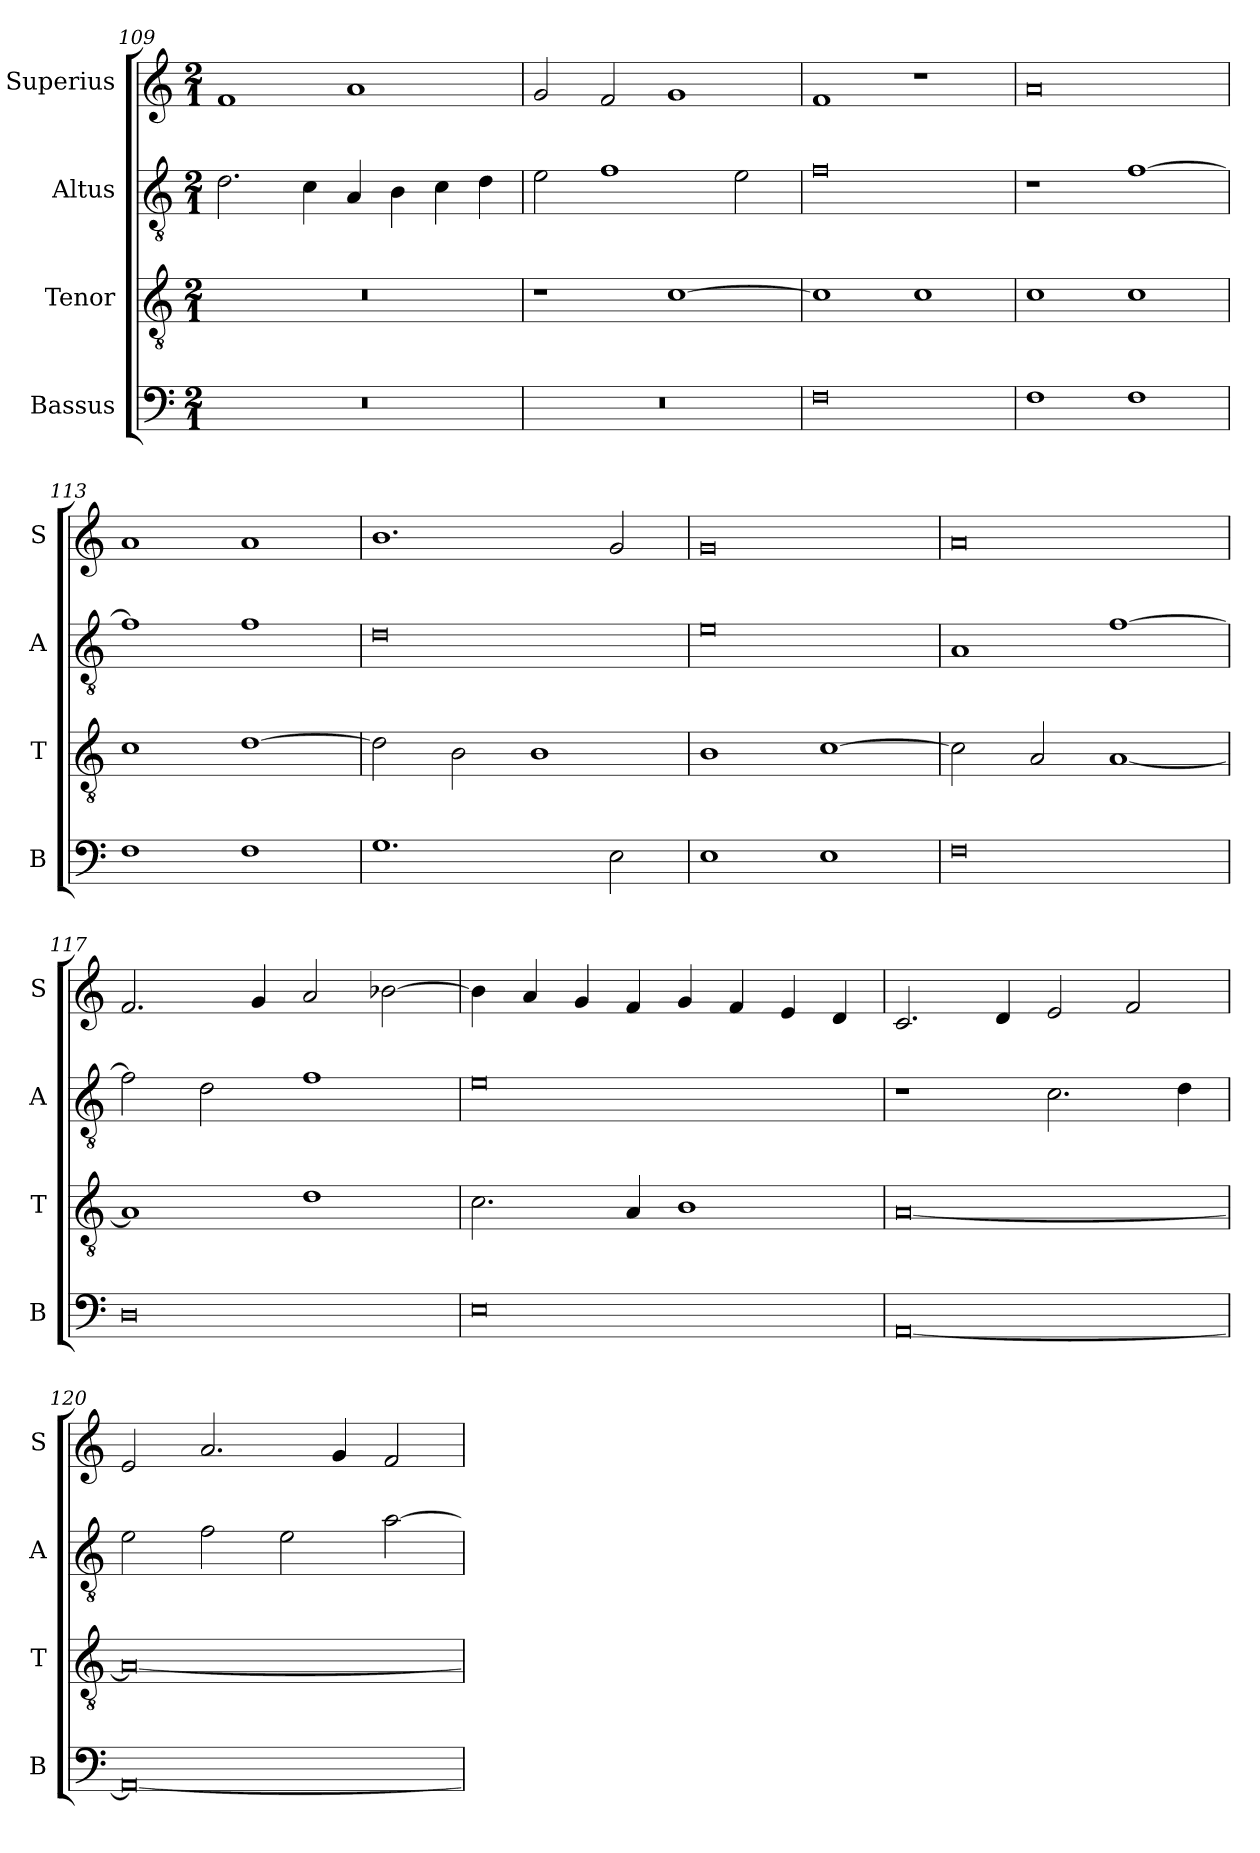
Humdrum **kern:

**kern	**kern	**kern	**kern
*part4	*part3	*part2	*part1
*staff4	*staff3	*staff2	*staff1
*I"Bassus	*I"Tenor	*I"Altus	*I"Superius
*I'B	*I'T	*I'A	*I'S
*clefF4	*clefGv2	*clefGv2	*clefG2
*k[]	*k[]	*k[]	*k[]
*M2/1	*M2/1	*M2/1	*M2/1
=109	=109	=109	=109
0r	0r	2.d\	1f
.	.	4c\	.
.	.	4A/	1a
.	.	4B\	.
.	.	4c\	.
.	.	4d\	.
=110	=110	=110	=110
0r	1r	2e\	2g/
.	.	1f	2f/
.	[1c	.	1g
.	.	2e\	.
=111	=111	=111	=111
0F	1c]	0f	1f
.	1c	.	1r
=112	=112	=112	=112
1F	1c	1r	0a
1F	1c	[1f	.
=113	=113	=113	=113
1F	1c	1f]	1a
1F	[1d	1f	1a
=114	=114	=114	=114
1.G	2d\]	0d	1.b
.	2B\	.	.
.	1B	.	.
2E\	.	.	2g/
=115	=115	=115	=115
1E	1B	0e	0g
1E	[1c	.	.
=116	=116	=116	=116
0F	2c\]	1A	0a
.	2A/	.	.
.	[1A	[1f	.
!!LO:LB:g=z
=117	=117	=117	=117
0D	1A]	2f\]	2.f/
.	.	2d\	.
.	.	.	4g/
.	1d	1f	2a/
.	.	.	[2b-X\
=118	=118	=118	=118
0E	2.c\	0e	4b-\]
.	.	.	4a/
.	.	.	4g/
.	4A/	.	4f/
.	1B	.	4g/
.	.	.	4f/
.	.	.	4e/
.	.	.	4d/
=119	=119	=119	=119
[0AA	[0A	1r	2.c/
.	.	.	4d/
.	.	2.c\	2e/
.	.	.	2f/
.	.	4d\	.
=120	=120	=120	=120
0AA_	0A_	2e\	2e/
.	.	2f\	2.a/
.	.	2e\	.
.	.	.	4g/
.	.	[2a\	2f/
=	=	=	=
*-	*-	*-	*-
